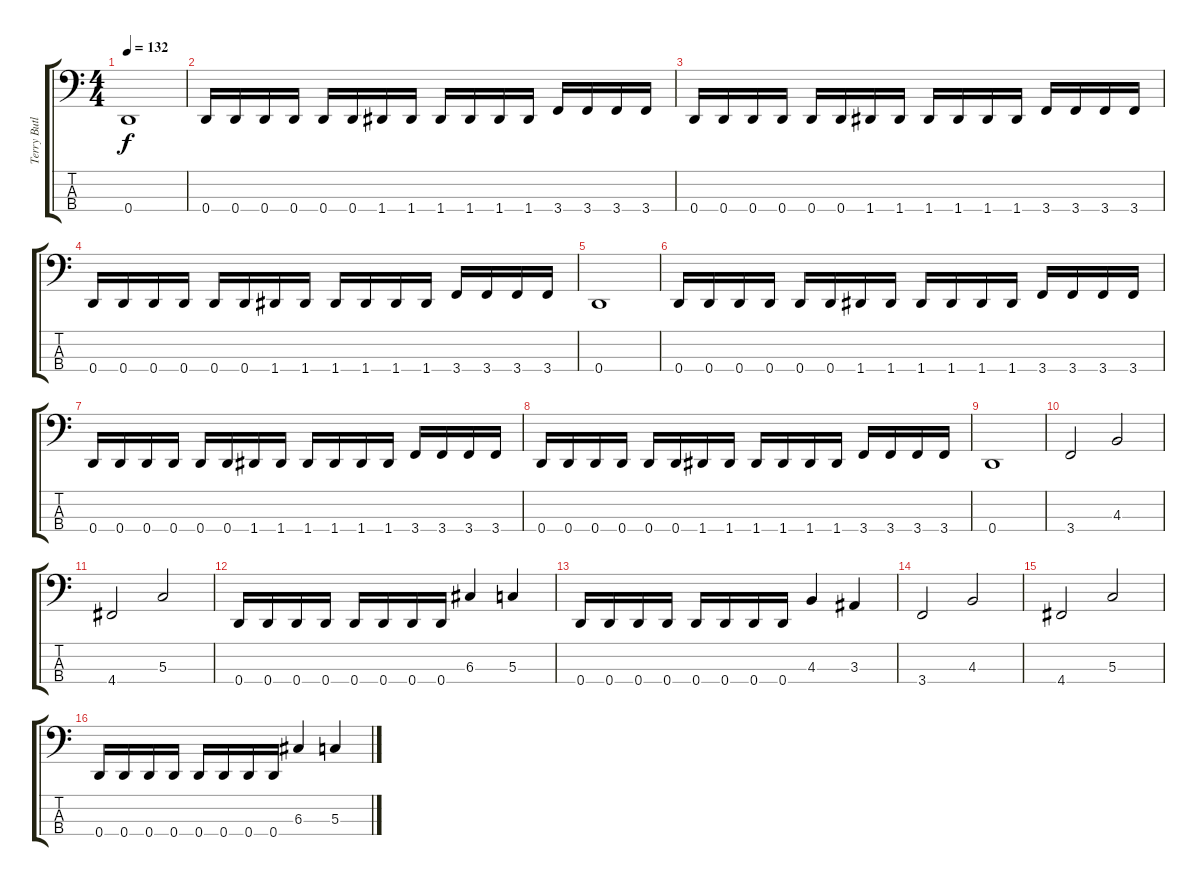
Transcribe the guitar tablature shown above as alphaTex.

\track ("Terry Butler (Bass)" "Terry Butl") {instrument electricbasspick}
\staff {score tabs}
\tuning (F2 C2 G1 D1) {hide}
\ts (4 4)
\tempo 132
\clef f4
\ks c
0.4.1{dy f} |
0.4.16 0.4.16 0.4.16 0.4.16 0.4.16 0.4.16 1.4.16 1.4.16 1.4.16 1.4.16 1.4.16 1.4.16 3.4.16 3.4.16 3.4.16 3.4.16 |
0.4.16 0.4.16 0.4.16 0.4.16 0.4.16 0.4.16 1.4.16 1.4.16 1.4.16 1.4.16 1.4.16 1.4.16 3.4.16 3.4.16 3.4.16 3.4.16 |
0.4.16 0.4.16 0.4.16 0.4.16 0.4.16 0.4.16 1.4.16 1.4.16 1.4.16 1.4.16 1.4.16 1.4.16 3.4.16 3.4.16 3.4.16 3.4.16 |
0.4.1 |
0.4.16 0.4.16 0.4.16 0.4.16 0.4.16 0.4.16 1.4.16 1.4.16 1.4.16 1.4.16 1.4.16 1.4.16 3.4.16 3.4.16 3.4.16 3.4.16 |
0.4.16 0.4.16 0.4.16 0.4.16 0.4.16 0.4.16 1.4.16 1.4.16 1.4.16 1.4.16 1.4.16 1.4.16 3.4.16 3.4.16 3.4.16 3.4.16 |
0.4.16 0.4.16 0.4.16 0.4.16 0.4.16 0.4.16 1.4.16 1.4.16 1.4.16 1.4.16 1.4.16 1.4.16 3.4.16 3.4.16 3.4.16 3.4.16 |
0.4.1 |
3.4.2 4.3.2 |
4.4.2 5.3.2 |
0.4.16 0.4.16 0.4.16 0.4.16 0.4.16 0.4.16 0.4.16 0.4.16 6.3.4 5.3.4 |
0.4.16 0.4.16 0.4.16 0.4.16 0.4.16 0.4.16 0.4.16 0.4.16 4.3.4 3.3.4 |
3.4.2 4.3.2 |
4.4.2 5.3.2 |
0.4.16 0.4.16 0.4.16 0.4.16 0.4.16 0.4.16 0.4.16 0.4.16 6.3.4 5.3.4
